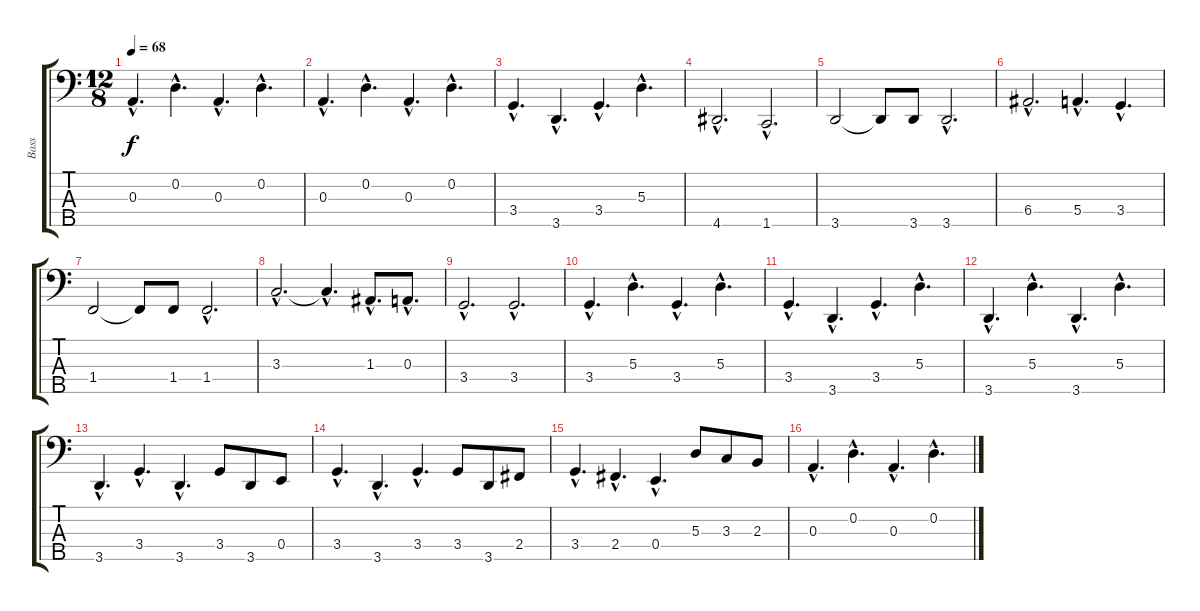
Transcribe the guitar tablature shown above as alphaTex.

\track ("Bass" "Bass") {instrument electricbassfinger}
\staff {score tabs}
\tuning (G2 D2 A1 E1 B0) {hide}
\ts (12 8)
\tempo 68
\clef f4
\ks c
0.3{hac}.4{d dy f} 0.2{hac}.4{d} 0.3{hac}.4{d} 0.2{hac}.4{d} |
0.3{hac}.4{d} 0.2{hac}.4{d} 0.3{hac}.4{d} 0.2{hac}.4{d} |
3.4{hac}.4{d} 3.5{hac}.4{d} 3.4{hac}.4{d} 5.3{hac}.4{d} |
4.5{hac}.2{d} 1.5{hac}.2{d} |
3.5.2 3.5{t}.8 3.5.8 3.5{hac}.2{d} |
6.4{hac}.2{d} 5.4{hac}.4{d} 3.4{hac}.4{d} |
1.4.2 1.4{t}.8 1.4.8 1.4{hac}.2{d} |
3.3{hac}.2{d} 3.3{hac t}.4{d} 1.3{hac}.8{d} 0.3{hac}.8{d} |
3.4{hac}.2{d} 3.4{hac}.2{d} |
3.4{hac}.4{d} 5.3{hac}.4{d} 3.4{hac}.4{d} 5.3{hac}.4{d} |
3.4{hac}.4{d} 3.5{hac}.4{d} 3.4{hac}.4{d} 5.3{hac}.4{d} |
3.5{hac}.4{d} 5.3{hac}.4{d} 3.5{hac}.4{d} 5.3{hac}.4{d} |
3.5{hac}.4{d} 3.4{hac}.4{d} 3.5{hac}.4{d} 3.4.8 3.5.8 0.4.8 |
3.4{hac}.4{d} 3.5{hac}.4{d} 3.4{hac}.4{d} 3.4.8 3.5.8 2.4.8 |
3.4{hac}.4{d} 2.4{hac}.4{d} 0.4{hac}.4{d} 5.3.8 3.3.8 2.3.8 |
0.3{hac}.4{d} 0.2{hac}.4{d} 0.3{hac}.4{d} 0.2{hac}.4{d}
